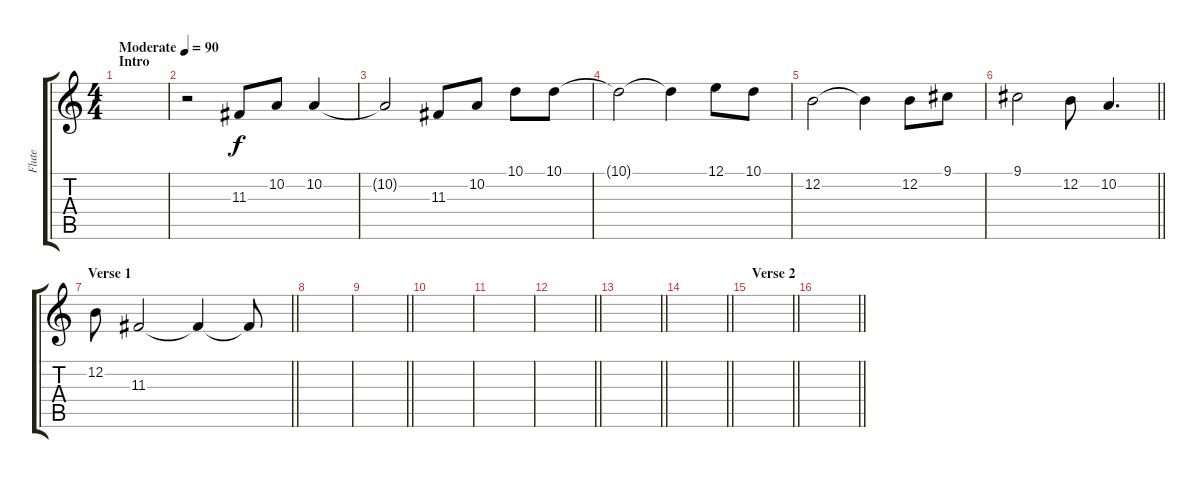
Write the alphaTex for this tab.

\track ("Flute" "Flute") {instrument flute}
\staff {score tabs}
\tuning (E4 B3 G3 D3 A2 E2) {hide}
\ts (4 4)
\section ("" "Intro")
\tempo (90 "Moderate")
\clef g2
\ks c
|
r.2 11.3.8 10.2.8 10.2.4 |
10.2{t}.2 11.3.8 10.2.8 10.1.8 10.1.8 |
10.1{t}.2 10.1{t}.4 12.1.8 10.1.8 |
12.2.2 12.2{t}.4 12.2.8 9.1.8 |
\barLineRight lightlight
9.1.2 12.2.8 10.2.4{d} |
\section ("" "Verse 1")
\barLineRight lightlight
12.2.8 11.3.2 11.3{t}.4 11.3{t}.8 |
\section ("" "")
|
\barLineRight lightlight
|
|
|
\barLineRight lightlight
|
\barLineRight lightlight
|
\section ("" "")
\barLineRight lightlight
|
\section ("" "Verse 2")
\barLineRight lightlight
|
\barLineRight lightlight
